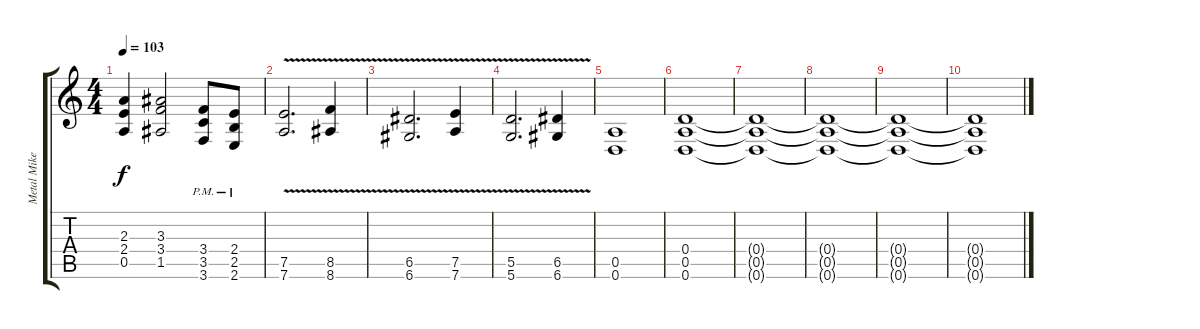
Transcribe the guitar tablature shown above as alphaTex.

\track ("Metal Mike" "Metal Mike") {instrument distortionguitar}
\staff {score tabs}
\tuning (E4 B3 G3 D3 A2 D2) {hide}
\ts (4 4)
\tempo 103
\clef g2
\ks c
(2.3 2.4 0.5).4{dy f} (3.3 3.4 1.5).2 (3.4{pm} 3.5{pm} 3.6{pm}).8 (2.4{pm} 2.5{pm} 2.6{pm}).8 |
(7.5{v} 7.6{v}).2{d} (8.5{v} 8.6).4 |
(6.5{v} 6.6{v}).2{d} (7.5{v} 7.6).4 |
(5.5{v} 5.6{v}).2{d} (6.5{v} 6.6).4 |
(0.5 0.6).1 |
(0.4 0.5 0.6).1 |
(0.4{t} 0.5{t} 0.6{t}).1 |
(0.4{t} 0.5{t} 0.6{t}).1 |
(0.4{t} 0.5{t} 0.6{t}).1 |
(0.4{t} 0.5{t} 0.6{t}).1
